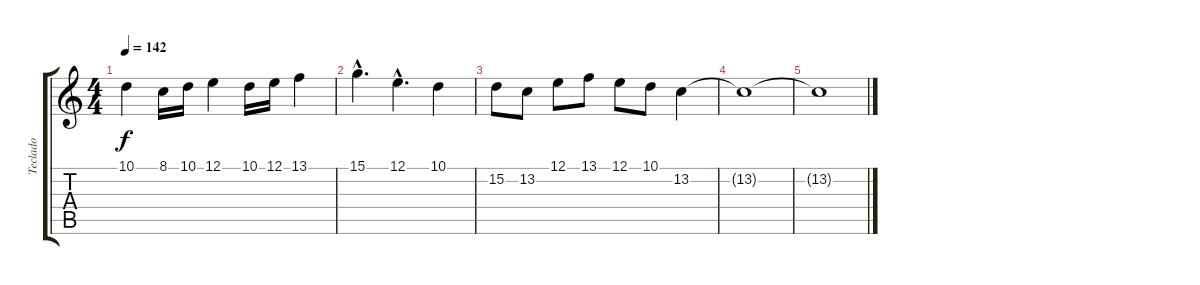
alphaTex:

\track ("Teclado" "Teclado") {instrument fx7echoes}
\staff {score tabs}
\tuning (E4 B3 G3 D3 A2 E2) {hide}
\ts (4 4)
\tempo 142
\clef g2
\ks c
10.1.4{dy f} 8.1.16 10.1.16 12.1.4 10.1.16 12.1.16 13.1.4 |
15.1{hac}.4{d} 12.1{hac}.4{d} 10.1.4 |
15.2.8 13.2.8 12.1.8 13.1.8 12.1.8 10.1.8 13.2.4 |
13.2{t}.1{volume 0} |
13.2{t}.1
